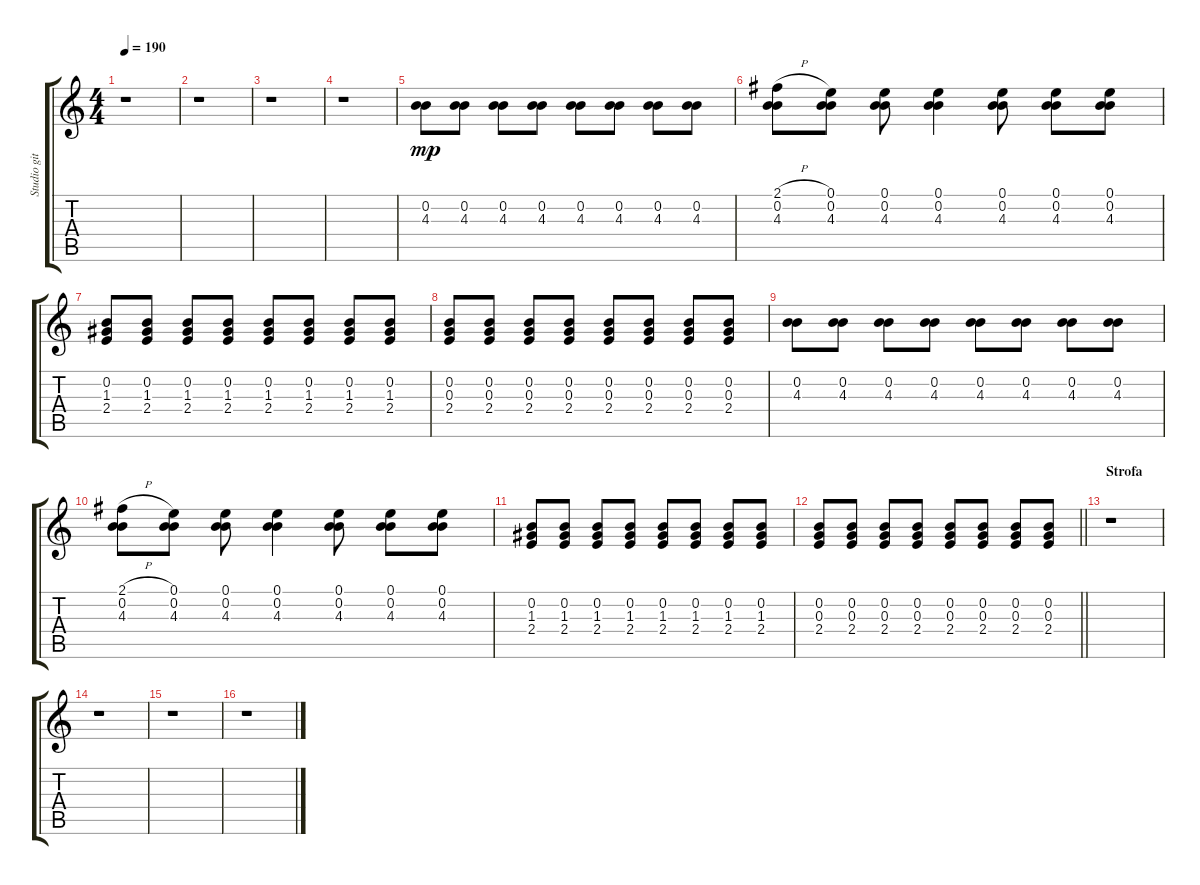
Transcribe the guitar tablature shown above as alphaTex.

\track ("Studio gitara/klavijature" "Studio git") {instrument electricguitarclean}
\staff {score tabs}
\tuning (E4 B3 G3 D3 A2 E2) {hide}
\ts (4 4)
\tempo 190
\clef g2
\ks c
r.1{dy mp} |
r.1 |
r.1 |
r.1 |
(0.2 4.3).8 (0.2 4.3).8 (0.2 4.3).8 (0.2 4.3).8 (0.2 4.3).8 (0.2 4.3).8 (0.2 4.3).8 (0.2 4.3).8 |
(2.1{h} 0.2 4.3).8 (0.1 0.2 4.3).8 (0.1 0.2 4.3).8 (0.1 0.2 4.3).4 (0.1 0.2 4.3).8 (0.1 0.2 4.3).8 (0.1 0.2 4.3).8 |
(0.2 1.3 2.4).8 (0.2 1.3 2.4).8 (0.2 1.3 2.4).8 (0.2 1.3 2.4).8 (0.2 1.3 2.4).8 (0.2 1.3 2.4).8 (0.2 1.3 2.4).8 (0.2 1.3 2.4).8 |
(0.2 0.3 2.4).8 (0.2 0.3 2.4).8 (0.2 0.3 2.4).8 (0.2 0.3 2.4).8 (0.2 0.3 2.4).8 (0.2 0.3 2.4).8 (0.2 0.3 2.4).8 (0.2 0.3 2.4).8 |
(0.2 4.3).8 (0.2 4.3).8 (0.2 4.3).8 (0.2 4.3).8 (0.2 4.3).8 (0.2 4.3).8 (0.2 4.3).8 (0.2 4.3).8 |
(2.1{h} 0.2 4.3).8 (0.1 0.2 4.3).8 (0.1 0.2 4.3).8 (0.1 0.2 4.3).4 (0.1 0.2 4.3).8 (0.1 0.2 4.3).8 (0.1 0.2 4.3).8 |
(0.2 1.3 2.4).8 (0.2 1.3 2.4).8 (0.2 1.3 2.4).8 (0.2 1.3 2.4).8 (0.2 1.3 2.4).8 (0.2 1.3 2.4).8 (0.2 1.3 2.4).8 (0.2 1.3 2.4).8 |
\barLineRight lightlight
(0.2 0.3 2.4).8 (0.2 0.3 2.4).8 (0.2 0.3 2.4).8 (0.2 0.3 2.4).8 (0.2 0.3 2.4).8 (0.2 0.3 2.4).8 (0.2 0.3 2.4).8 (0.2 0.3 2.4).8 |
\section ("" "Strofa")
r.1 |
r.1 |
r.1 |
r.1
